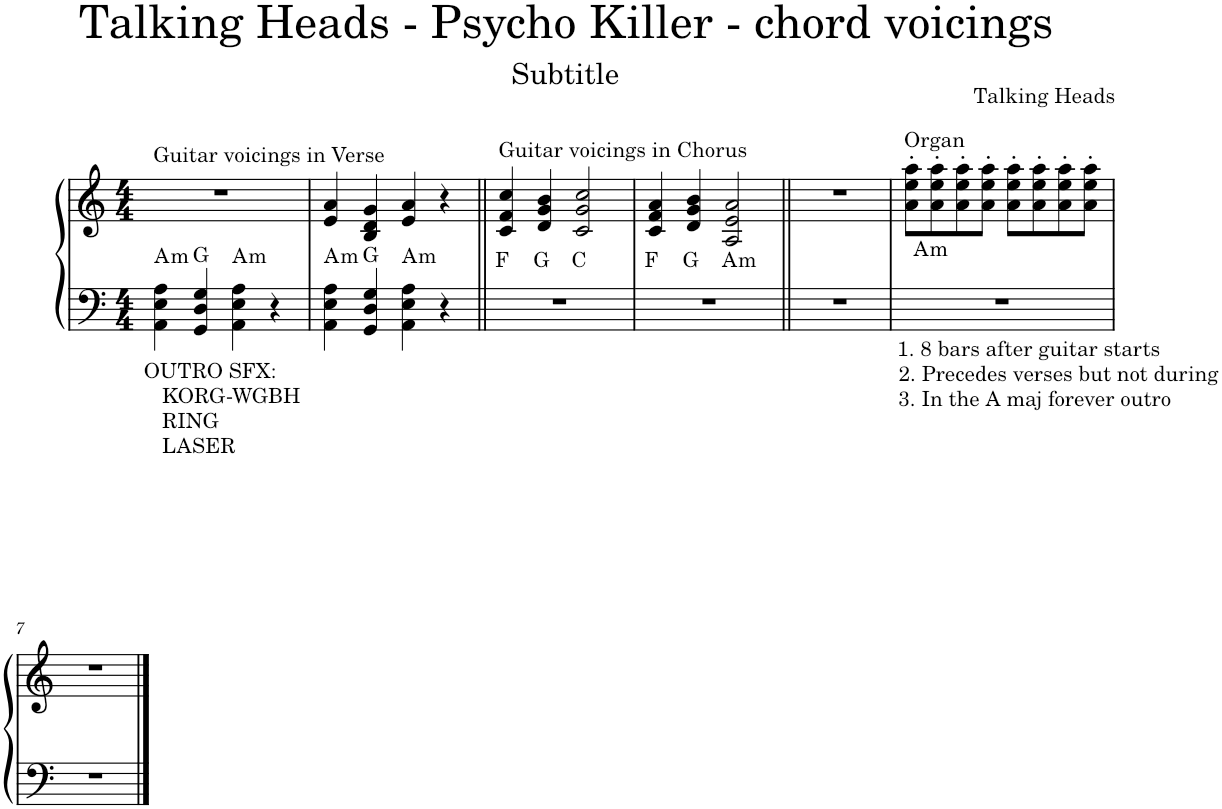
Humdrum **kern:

**kern	**kern	**harte
*part1	*part1	*part1
*staff2	*staff1	*
*I"Piano	*	*
*I'Pno.	*	*
*clefF4	*clefG2	*
*k[]	*k[]	*
*M4/4	*M4/4	*
=1	=1	=1
!	!LO:TX:a:t=Guitar voicings in Verse	!
!LO:TX:b:t=OUTRO SFX&colon;	!	!
!LO:TX:b:t=KORG-WGBH	!	!
!LO:TX:b:t=RING	!	!
!LO:TX:b:t=LASER	!	!LO:H:kt=m
*	*^	*
*	*	*^	*
4AA\ 4E\ 4A\	1r	4ryy	2ryy	A:min
4GG/ 4D/ 4G/	.	2.ryy	.	G:maj
!	!	!	!	!LO:H:kt=m
4AA\ 4E\ 4A\	.	.	2ryy	A:min
4r	.	.	.	.
=2	=2	=2	=2	=2
!	!	!	!	!LO:H:kt=m
*	*v	*v	*v	*
4AA\ 4E\ 4A\	4e/ 4a/	A:min
4GG/ 4D/ 4G/	4B/ 4d/ 4g/	G:maj
!	!	!LO:H:kt=m
4AA\ 4E\ 4A\	4e/ 4a/	A:min
4r	4r	.
=3||	=3||	=3||
!	!LO:TX:a:t=Guitar voicings in Chorus	!
1r	4c/ 4f/ 4cc/	F:maj
.	4d/ 4g/ 4b/	G:maj
.	2c/ 2g/ 2cc/	C:maj
=4	=4	=4
1r	4c/ 4f/ 4a/	F:maj
.	4d/ 4g/ 4b/	G:maj
!	!	!LO:H:kt=m
.	2A/ 2e/ 2a/	A:min
=5||	=5||	=5||
1r	1r	.
=6	=6	=6
!	!LO:TX:a:t=Organ	!
!LO:TX:b:t=1. 8 bars after guitar starts	!	!
!LO:TX:b:t=2. Precedes verses but not during	!	!
!LO:TX:b:t=3. In the A maj forever outro	!	!LO:H:kt=m
1r	8a\' 8ee\' 8aa\'L	A:min
.	8a\' 8ee\' 8aa\'	.
.	8a\' 8ee\' 8aa\'	.
.	8a\' 8ee\' 8aa\'J	.
.	8a\' 8ee\' 8aa\'L	.
.	8a\' 8ee\' 8aa\'	.
.	8a\' 8ee\' 8aa\'	.
.	8a\' 8ee\' 8aa\'J	.
!!LO:LB:g=z
=7	=7	=7
1r	1r	.
==	==	==
*-	*-	*-
